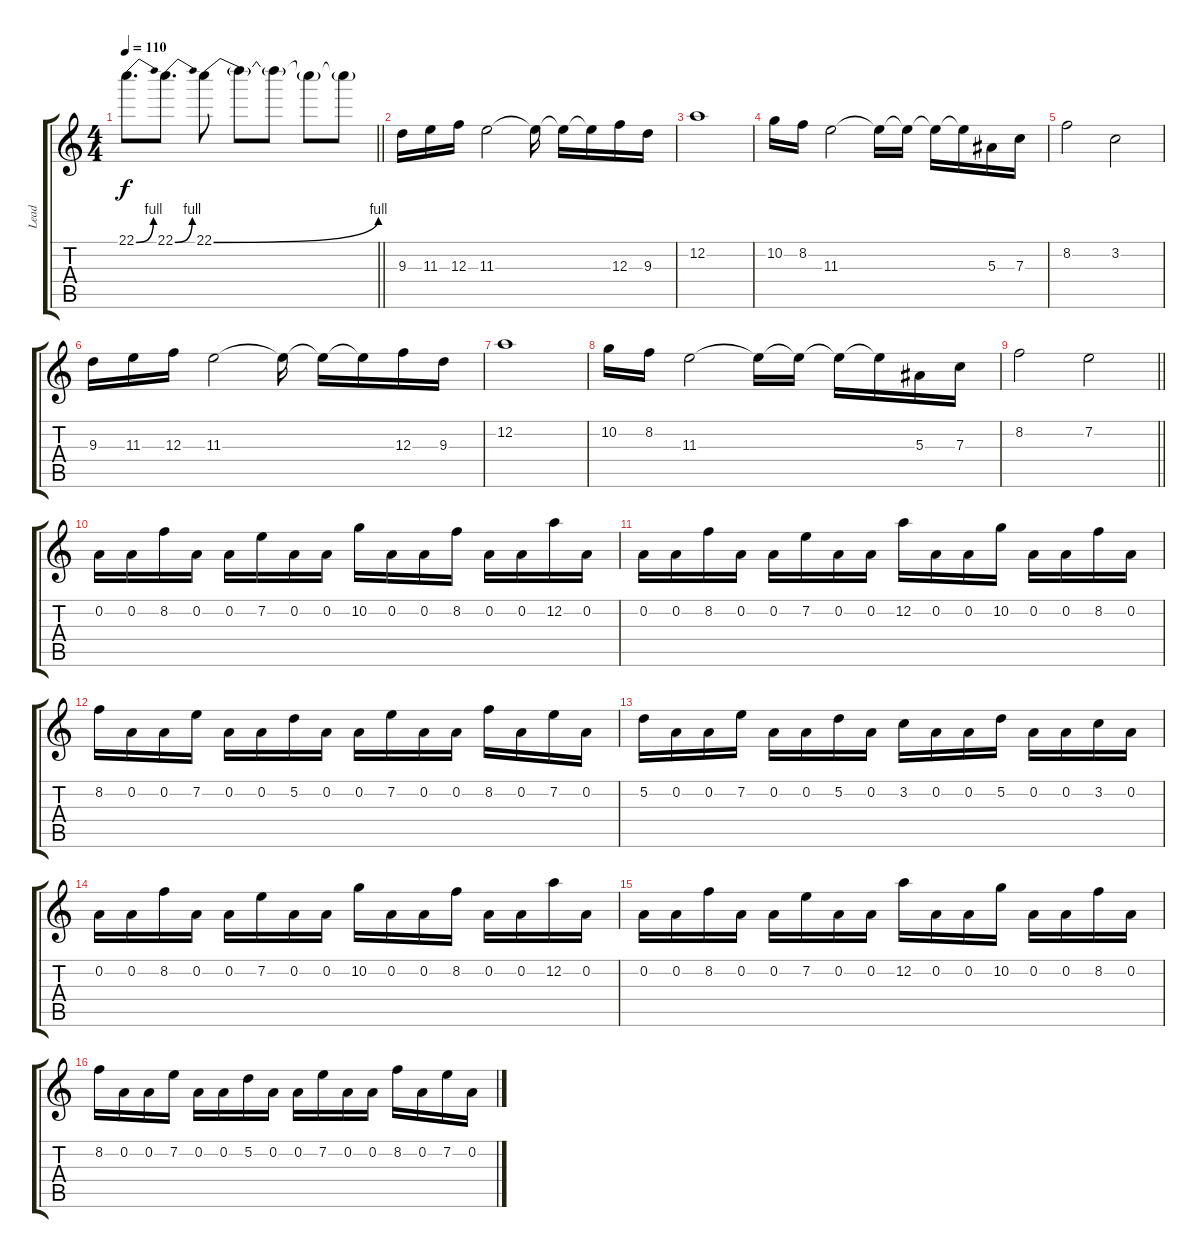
\track ("Lead" "Lead") {instrument distortionguitar}
\staff {score tabs}
\tuning (D4 A3 F3 C3 G2 D2) {hide}
\ts (4 4)
\tempo 110
\clef g2
\barLineRight lightlight
\ks c
22.1{be (bend 0 0 60 4)}.8{d dy f} 22.1{be (bend 0 0 60 4)}.8{d} 22.1{be (bend 0 0 60 4)}.8 22.1{t}.8 22.1{t}.8 22.1{t}.8 22.1{t}.8 |
9.3.16 11.3.16 12.3.16 11.3.2 11.3{t}.16 11.3{t}.16 11.3{t}.16 12.3.16 9.3.16 |
12.2.1 |
10.2.16 8.2.16 11.3.2 11.3{t}.16 11.3{t}.16 11.3{t}.16 11.3{t}.16 5.3.16 7.3.16 |
8.2.2 3.2.2 |
9.3.16 11.3.16 12.3.16 11.3.2 11.3{t}.16 11.3{t}.16 11.3{t}.16 12.3.16 9.3.16 |
12.2.1 |
10.2.16 8.2.16 11.3.2 11.3{t}.16 11.3{t}.16 11.3{t}.16 11.3{t}.16 5.3.16 7.3.16 |
\barLineRight lightlight
8.2.2 7.2.2 |
0.2.16 0.2.16 8.2.16 0.2.16 0.2.16 7.2.16 0.2.16 0.2.16 10.2.16 0.2.16 0.2.16 8.2.16 0.2.16 0.2.16 12.2.16 0.2.16 |
0.2.16 0.2.16 8.2.16 0.2.16 0.2.16 7.2.16 0.2.16 0.2.16 12.2.16 0.2.16 0.2.16 10.2.16 0.2.16 0.2.16 8.2.16 0.2.16 |
8.2.16 0.2.16 0.2.16 7.2.16 0.2.16 0.2.16 5.2.16 0.2.16 0.2.16 7.2.16 0.2.16 0.2.16 8.2.16 0.2.16 7.2.16 0.2.16 |
5.2.16 0.2.16 0.2.16 7.2.16 0.2.16 0.2.16 5.2.16 0.2.16 3.2.16 0.2.16 0.2.16 5.2.16 0.2.16 0.2.16 3.2.16 0.2.16 |
0.2.16 0.2.16 8.2.16 0.2.16 0.2.16 7.2.16 0.2.16 0.2.16 10.2.16 0.2.16 0.2.16 8.2.16 0.2.16 0.2.16 12.2.16 0.2.16 |
0.2.16 0.2.16 8.2.16 0.2.16 0.2.16 7.2.16 0.2.16 0.2.16 12.2.16 0.2.16 0.2.16 10.2.16 0.2.16 0.2.16 8.2.16 0.2.16 |
8.2.16 0.2.16 0.2.16 7.2.16 0.2.16 0.2.16 5.2.16 0.2.16 0.2.16 7.2.16 0.2.16 0.2.16 8.2.16 0.2.16 7.2.16 0.2.16
